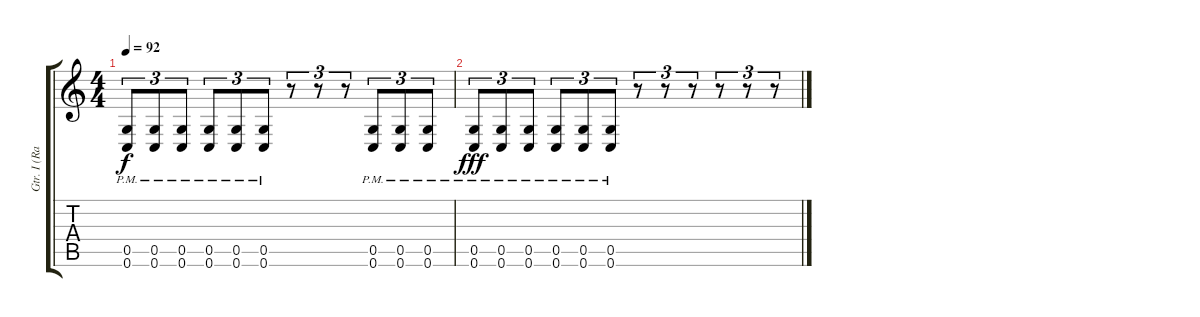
\track ("Gtr. I (Raivio)" "Gtr. I (Ra") {instrument distortionguitar}
\staff {score tabs}
\tuning (D4 A3 F3 C3 G2 C2) {hide}
\ts (4 4)
\tempo 92
\clef g2
\ks c
(0.5{pm} 0.6{pm}).8{tu (3 2) dy f} (0.5{pm} 0.6{pm}).8{tu (3 2)} (0.5{pm} 0.6{pm}).8{tu (3 2)} (0.5{pm} 0.6{pm}).8{tu (3 2)} (0.5{pm} 0.6{pm}).8{tu (3 2)} (0.5{pm} 0.6{pm}).8{tu (3 2)} r.8{tu (3 2)} r.8{tu (3 2)} r.8{tu (3 2)} (0.5{pm} 0.6{pm}).8{tu (3 2)} (0.5{pm} 0.6{pm}).8{tu (3 2)} (0.5{pm} 0.6{pm}).8{tu (3 2)} |
(0.5{pm} 0.6{pm}).8{tu (3 2) dy fff} (0.5{pm} 0.6{pm}).8{tu (3 2)} (0.5{pm} 0.6{pm}).8{tu (3 2)} (0.5{pm} 0.6{pm}).8{tu (3 2)} (0.5{pm} 0.6{pm}).8{tu (3 2)} (0.5{pm} 0.6{pm}).8{tu (3 2)} r.8{tu (3 2)} r.8{tu (3 2)} r.8{tu (3 2)} r.8{tu (3 2)} r.8{tu (3 2)} r.8{tu (3 2)}
